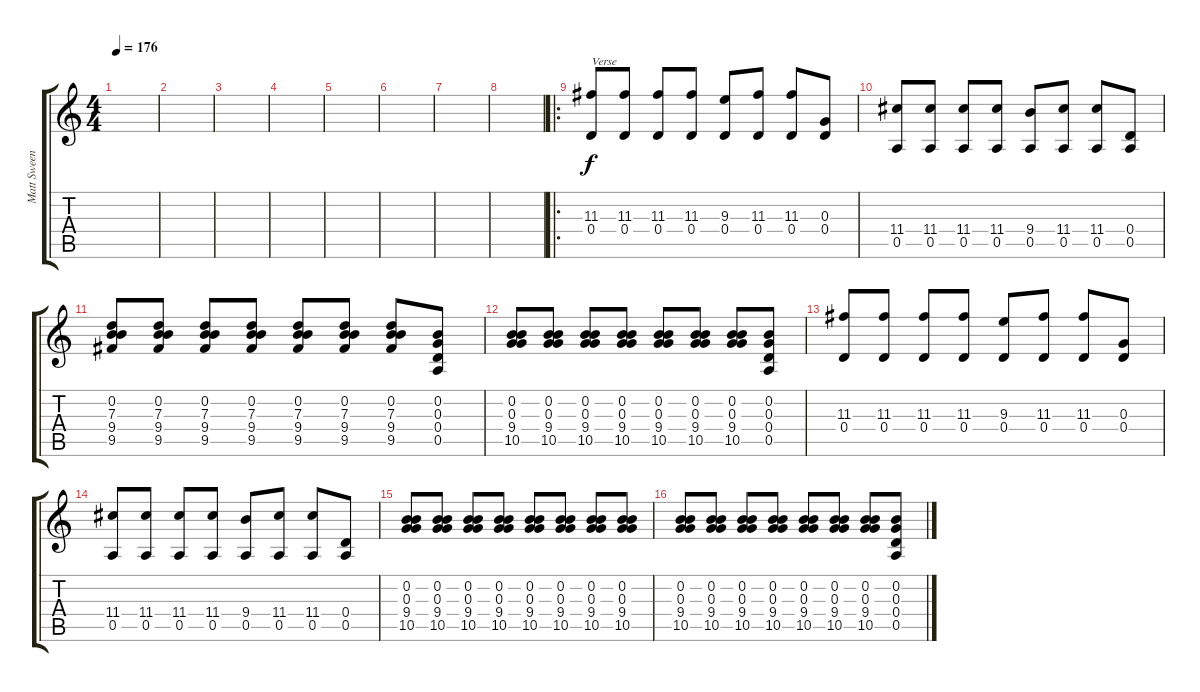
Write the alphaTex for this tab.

\track ("Matt Sweeney" "Matt Sween") {instrument distortionguitar}
\staff {score tabs}
\tuning (E4 B3 G3 D3 A2 E2) {hide}
\ts (4 4)
\tempo 176
\clef g2
\ks c
|
|
|
|
|
|
|
|
\ro
(11.3 0.4).8{txt "Verse" volume 10} (11.3 0.4).8 (11.3 0.4).8 (11.3 0.4).8 (9.3 0.4).8 (11.3 0.4).8 (11.3 0.4).8 (0.3 0.4).8 |
(11.4 0.5).8 (11.4 0.5).8 (11.4 0.5).8 (11.4 0.5).8 (9.4 0.5).8 (11.4 0.5).8 (11.4 0.5).8 (0.4 0.5).8 |
(0.2 7.3 9.4 9.5).8 (0.2 7.3 9.4 9.5).8 (0.2 7.3 9.4 9.5).8 (0.2 7.3 9.4 9.5).8 (0.2 7.3 9.4 9.5).8 (0.2 7.3 9.4 9.5).8 (0.2 7.3 9.4 9.5).8 (0.2 0.3 0.4 0.5).8 |
(0.2 0.3 9.4 10.5).8 (0.2 0.3 9.4 10.5).8 (0.2 0.3 9.4 10.5).8 (0.2 0.3 9.4 10.5).8 (0.2 0.3 9.4 10.5).8 (0.2 0.3 9.4 10.5).8 (0.2 0.3 9.4 10.5).8 (0.2 0.3 0.4 0.5).8 |
(11.3 0.4).8 (11.3 0.4).8 (11.3 0.4).8 (11.3 0.4).8 (9.3 0.4).8 (11.3 0.4).8 (11.3 0.4).8 (0.3 0.4).8 |
(11.4 0.5).8 (11.4 0.5).8 (11.4 0.5).8 (11.4 0.5).8 (9.4 0.5).8 (11.4 0.5).8 (11.4 0.5).8 (0.4 0.5).8 |
(0.2 0.3 9.4 10.5).8 (0.2 0.3 9.4 10.5).8 (0.2 0.3 9.4 10.5).8 (0.2 0.3 9.4 10.5).8 (0.2 0.3 9.4 10.5).8 (0.2 0.3 9.4 10.5).8 (0.2 0.3 9.4 10.5).8 (0.2 0.3 9.4 10.5).8 |
(0.2 0.3 9.4 10.5).8 (0.2 0.3 9.4 10.5).8 (0.2 0.3 9.4 10.5).8 (0.2 0.3 9.4 10.5).8 (0.2 0.3 9.4 10.5).8 (0.2 0.3 9.4 10.5).8 (0.2 0.3 9.4 10.5).8 (0.2 0.3 0.4 0.5).8
